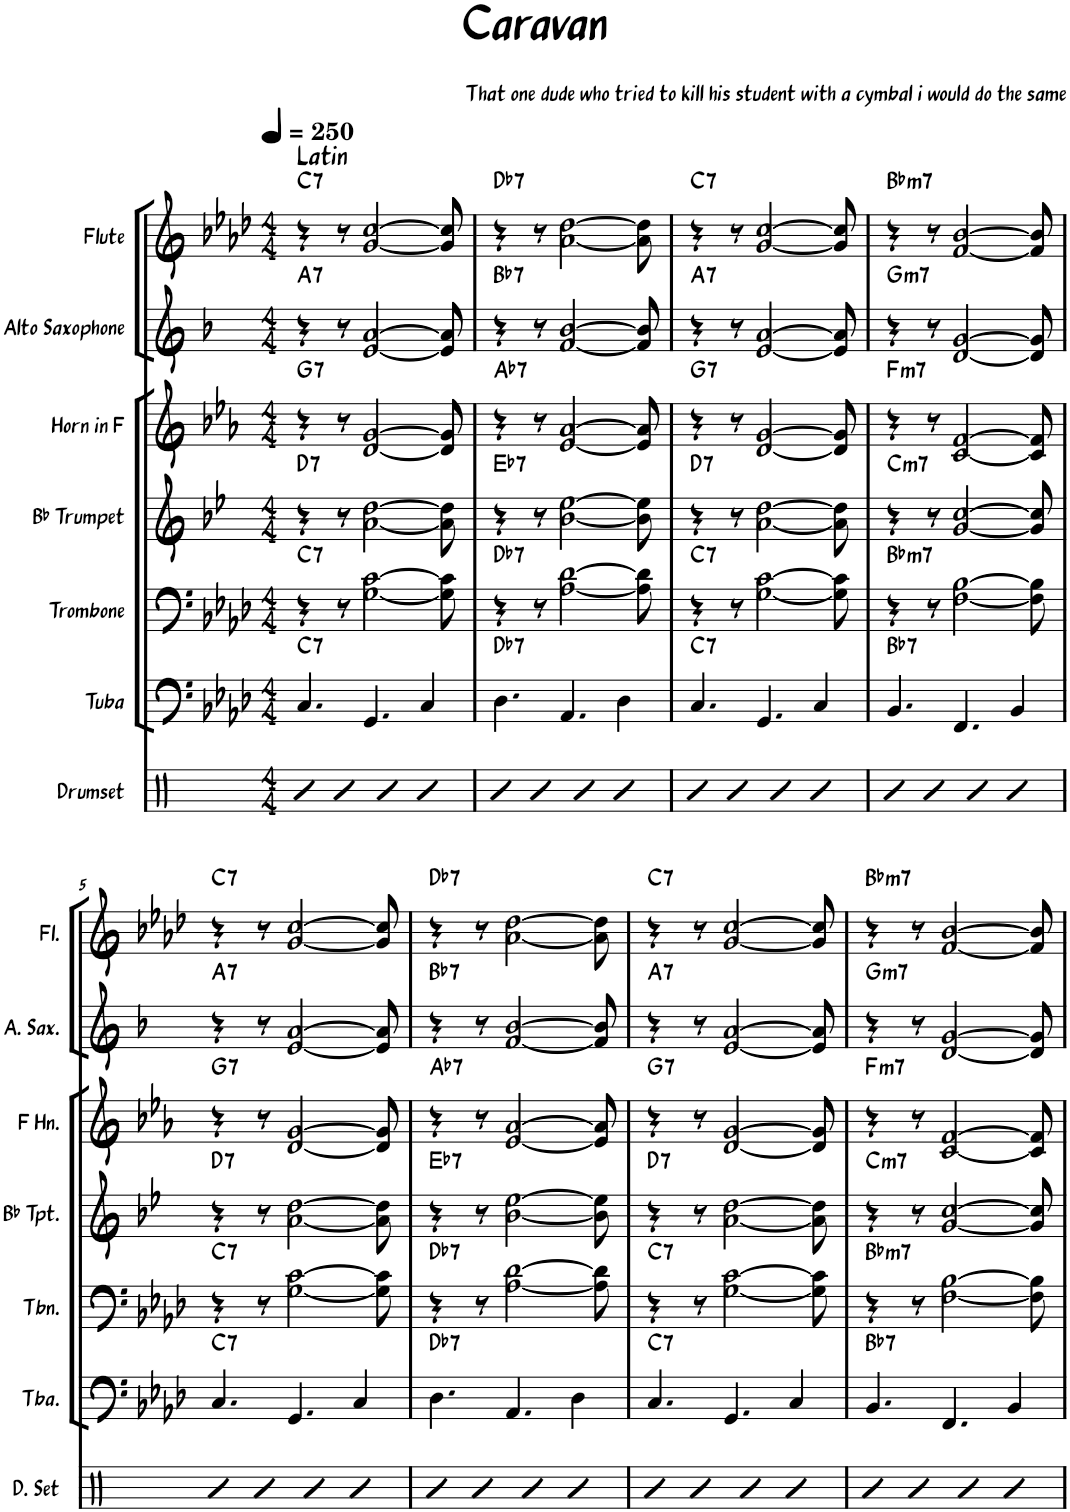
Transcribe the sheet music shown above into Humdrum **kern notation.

**kern	**kern	**harte	**kern	**harte	**kern	**harte	**kern	**harte	**kern	**harte	**kern	**harte
*part7	*part6	*part6	*part5	*part5	*part4	*part4	*part3	*part3	*part2	*part2	*part1	*part1
*staff7	*staff6	*	*staff5	*	*staff4	*	*staff3	*	*staff2	*	*staff1	*
*I"Drumset	*I"Tuba	*	*I"Trombone	*	*I"Bb Trumpet	*	*I"Horn in F	*	*I"Alto Saxophone	*	*I"Flute	*
*I'D. Set	*I'Tba.	*	*I'Tbn.	*	*I'Bb Tpt.	*	*	*	*I'A. Sax.	*	*I'Fl.	*
*clefX	*clefF4	*	*clefF4	*	*clefG2	*	*clefG2	*	*clefG2	*	*clefG2	*
*	*	*	*	*	*Trd1c2	*	*Trd4c7	*	*Trd5c9	*	*	*
*k[]	*k[b-e-a-d-]	*	*k[b-e-a-d-]	*	*k[b-e-]	*	*k[b-e-a-]	*	*k[b-]	*	*k[b-e-a-d-]	*
*M4/4	*M4/4	*	*M4/4	*	*M4/4	*	*M4/4	*	*M4/4	*	*M4/4	*
*MM250	*MM250	*	*MM250	*	*MM250	*	*MM250	*	*MM250	*	*MM250	*
=1	=1	=1	=1	=1	=1	=1	=1	=1	=1	=1	=1	=1
!	!	!LO:H:kt=7	!	!LO:H:kt=7	!	!LO:H:kt=7	!	!LO:H:kt=7	!	!LO:H:kt=7	!LO:TX:a:B:t=Latin	!LO:H:kt=7
4R	4.C/	C:7	4r	C:7	4r	D:7	4r	G:7	4r	A:7	4r	C:7
4R	.	.	8r	.	8r	.	8r	.	8r	.	8r	.
.	4.GG/	.	[2G\ [2c\	.	[2a\ [2dd\	.	[2d/ [2g/	.	[2e/ [2a/	.	[2g/ [2cc/	.
4R	.	.	.	.	.	.	.	.	.	.	.	.
4R	4C/	.	.	.	.	.	.	.	.	.	.	.
.	.	.	8G\] 8c\]	.	8a\] 8dd\]	.	8d/] 8g/]	.	8e/] 8a/]	.	8g/] 8cc/]	.
=2	=2	=2	=2	=2	=2	=2	=2	=2	=2	=2	=2	=2
!	!	!LO:H:kt=7	!	!LO:H:kt=7	!	!LO:H:kt=7	!	!LO:H:kt=7	!	!LO:H:kt=7	!	!LO:H:kt=7
4R	4.D-\	Db:7	4r	Db:7	4r	Eb:7	4r	Ab:7	4r	Bb:7	4r	Db:7
4R	.	.	8r	.	8r	.	8r	.	8r	.	8r	.
.	4.AA-/	.	[2A-\ [2d-\	.	[2b-\ [2ee-\	.	[2e-/ [2a-/	.	[2f/ [2b-/	.	[2a-\ [2dd-\	.
4R	.	.	.	.	.	.	.	.	.	.	.	.
4R	4D-\	.	.	.	.	.	.	.	.	.	.	.
.	.	.	8A-\] 8d-\]	.	8b-\] 8ee-\]	.	8e-/] 8a-/]	.	8f/] 8b-/]	.	8a-\] 8dd-\]	.
=3	=3	=3	=3	=3	=3	=3	=3	=3	=3	=3	=3	=3
!	!	!LO:H:kt=7	!	!LO:H:kt=7	!	!LO:H:kt=7	!	!LO:H:kt=7	!	!LO:H:kt=7	!	!LO:H:kt=7
4R	4.C/	C:7	4r	C:7	4r	D:7	4r	G:7	4r	A:7	4r	C:7
4R	.	.	8r	.	8r	.	8r	.	8r	.	8r	.
.	4.GG/	.	[2G\ [2c\	.	[2a\ [2dd\	.	[2d/ [2g/	.	[2e/ [2a/	.	[2g/ [2cc/	.
4R	.	.	.	.	.	.	.	.	.	.	.	.
4R	4C/	.	.	.	.	.	.	.	.	.	.	.
.	.	.	8G\] 8c\]	.	8a\] 8dd\]	.	8d/] 8g/]	.	8e/] 8a/]	.	8g/] 8cc/]	.
=4	=4	=4	=4	=4	=4	=4	=4	=4	=4	=4	=4	=4
!	!	!LO:H:kt=7	!	!LO:H:kt=m7	!	!LO:H:kt=m7	!	!LO:H:kt=m7	!	!LO:H:kt=m7	!	!LO:H:kt=m7
4R	4.BB-/	Bb:7	4r	Bb:min7	4r	C:min7	4r	F:min7	4r	G:min7	4r	Bb:min7
4R	.	.	8r	.	8r	.	8r	.	8r	.	8r	.
.	4.FF/	.	[2F\ [2B-\	.	[2g/ [2cc/	.	[2c/ [2f/	.	[2d/ [2g/	.	[2f/ [2b-/	.
4R	.	.	.	.	.	.	.	.	.	.	.	.
4R	4BB-/	.	.	.	.	.	.	.	.	.	.	.
.	.	.	8F\] 8B-\]	.	8g/] 8cc/]	.	8c/] 8f/]	.	8d/] 8g/]	.	8f/] 8b-/]	.
!!LO:LB:g=z
=5	=5	=5	=5	=5	=5	=5	=5	=5	=5	=5	=5	=5
!	!	!LO:H:kt=7	!	!LO:H:kt=7	!	!LO:H:kt=7	!	!LO:H:kt=7	!	!LO:H:kt=7	!	!LO:H:kt=7
4R	4.C/	C:7	4r	C:7	4r	D:7	4r	G:7	4r	A:7	4r	C:7
4R	.	.	8r	.	8r	.	8r	.	8r	.	8r	.
.	4.GG/	.	[2G\ [2c\	.	[2a\ [2dd\	.	[2d/ [2g/	.	[2e/ [2a/	.	[2g/ [2cc/	.
4R	.	.	.	.	.	.	.	.	.	.	.	.
4R	4C/	.	.	.	.	.	.	.	.	.	.	.
.	.	.	8G\] 8c\]	.	8a\] 8dd\]	.	8d/] 8g/]	.	8e/] 8a/]	.	8g/] 8cc/]	.
=6	=6	=6	=6	=6	=6	=6	=6	=6	=6	=6	=6	=6
!	!	!LO:H:kt=7	!	!LO:H:kt=7	!	!LO:H:kt=7	!	!LO:H:kt=7	!	!LO:H:kt=7	!	!LO:H:kt=7
4R	4.D-\	Db:7	4r	Db:7	4r	Eb:7	4r	Ab:7	4r	Bb:7	4r	Db:7
4R	.	.	8r	.	8r	.	8r	.	8r	.	8r	.
.	4.AA-/	.	[2A-\ [2d-\	.	[2b-\ [2ee-\	.	[2e-/ [2a-/	.	[2f/ [2b-/	.	[2a-\ [2dd-\	.
4R	.	.	.	.	.	.	.	.	.	.	.	.
4R	4D-\	.	.	.	.	.	.	.	.	.	.	.
.	.	.	8A-\] 8d-\]	.	8b-\] 8ee-\]	.	8e-/] 8a-/]	.	8f/] 8b-/]	.	8a-\] 8dd-\]	.
=7	=7	=7	=7	=7	=7	=7	=7	=7	=7	=7	=7	=7
!	!	!LO:H:kt=7	!	!LO:H:kt=7	!	!LO:H:kt=7	!	!LO:H:kt=7	!	!LO:H:kt=7	!	!LO:H:kt=7
4R	4.C/	C:7	4r	C:7	4r	D:7	4r	G:7	4r	A:7	4r	C:7
4R	.	.	8r	.	8r	.	8r	.	8r	.	8r	.
.	4.GG/	.	[2G\ [2c\	.	[2a\ [2dd\	.	[2d/ [2g/	.	[2e/ [2a/	.	[2g/ [2cc/	.
4R	.	.	.	.	.	.	.	.	.	.	.	.
4R	4C/	.	.	.	.	.	.	.	.	.	.	.
.	.	.	8G\] 8c\]	.	8a\] 8dd\]	.	8d/] 8g/]	.	8e/] 8a/]	.	8g/] 8cc/]	.
=8	=8	=8	=8	=8	=8	=8	=8	=8	=8	=8	=8	=8
!	!	!LO:H:kt=7	!	!LO:H:kt=m7	!	!LO:H:kt=m7	!	!LO:H:kt=m7	!	!LO:H:kt=m7	!	!LO:H:kt=m7
4R	4.BB-/	Bb:7	4r	Bb:min7	4r	C:min7	4r	F:min7	4r	G:min7	4r	Bb:min7
4R	.	.	8r	.	8r	.	8r	.	8r	.	8r	.
.	4.FF/	.	[2F\ [2B-\	.	[2g/ [2cc/	.	[2c/ [2f/	.	[2d/ [2g/	.	[2f/ [2b-/	.
4R	.	.	.	.	.	.	.	.	.	.	.	.
4R	4BB-/	.	.	.	.	.	.	.	.	.	.	.
.	.	.	8F\] 8B-\]	.	8g/] 8cc/]	.	8c/] 8f/]	.	8d/] 8g/]	.	8f/] 8b-/]	.
=	=	=	=	=	=	=	=	=	=	=	=	=
*-	*-	*-	*-	*-	*-	*-	*-	*-	*-	*-	*-	*-
